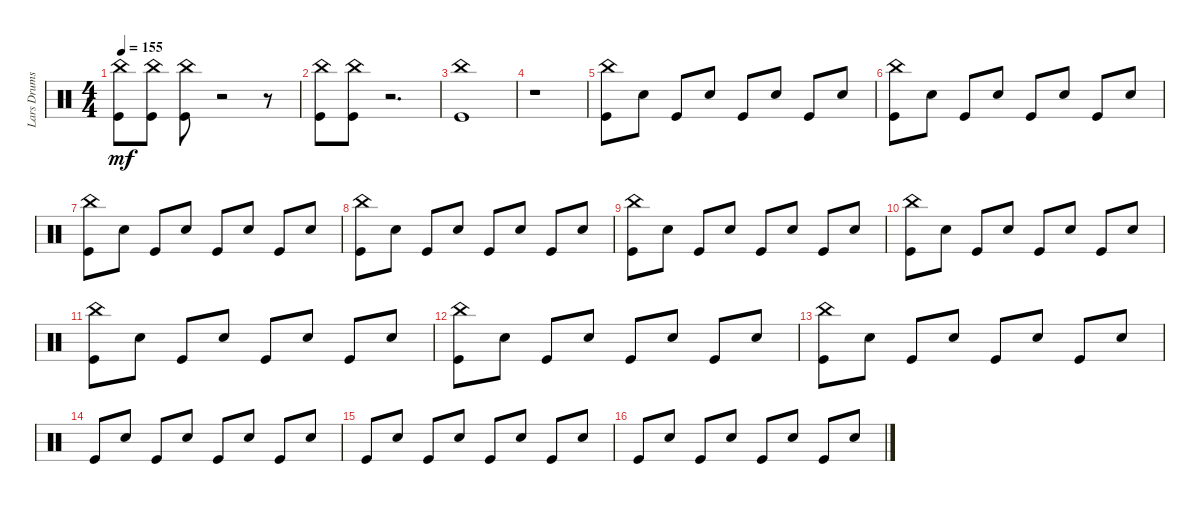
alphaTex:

\track ("Lars Drums" "Lars Drums") {instrument percussion}
\staff {score}
\articulation defaults
\ts (4 4)
\tempo 155
\clef neutral
\ks c
("Kick (hit)" "China (hit)").8{dy mf} ("Kick (hit)" "China (hit)").8 ("Kick (hit)" "China (hit)").8 r.2 r.8 |
("Kick (hit)" "China (hit)").8 ("Kick (hit)" "China (hit)").8 r.2{d} |
("Kick (hit)" "China (hit)").1 |
r.1 |
("Kick (hit)" "China (hit)").8 "Snare (hit) 2".8 "Kick (hit)".8 "Snare (hit) 2".8 "Kick (hit)".8 "Snare (hit) 2".8 "Kick (hit)".8 "Snare (hit) 2".8 |
("Kick (hit)" "China (hit)").8 "Snare (hit) 2".8 "Kick (hit)".8 "Snare (hit) 2".8 "Kick (hit)".8 "Snare (hit) 2".8 "Kick (hit)".8 "Snare (hit) 2".8 |
("Kick (hit)" "China (hit)").8 "Snare (hit) 2".8 "Kick (hit)".8 "Snare (hit) 2".8 "Kick (hit)".8 "Snare (hit) 2".8 "Kick (hit)".8 "Snare (hit) 2".8 |
("Kick (hit)" "China (hit)").8 "Snare (hit) 2".8 "Kick (hit)".8 "Snare (hit) 2".8 "Kick (hit)".8 "Snare (hit) 2".8 "Kick (hit)".8 "Snare (hit) 2".8 |
("Kick (hit)" "China (hit)").8 "Snare (hit) 2".8 "Kick (hit)".8 "Snare (hit) 2".8 "Kick (hit)".8 "Snare (hit) 2".8 "Kick (hit)".8 "Snare (hit) 2".8 |
("Kick (hit)" "China (hit)").8 "Snare (hit) 2".8 "Kick (hit)".8 "Snare (hit) 2".8 "Kick (hit)".8 "Snare (hit) 2".8 "Kick (hit)".8 "Snare (hit) 2".8 |
("Kick (hit)" "China (hit)").8 "Snare (hit) 2".8 "Kick (hit)".8 "Snare (hit) 2".8 "Kick (hit)".8 "Snare (hit) 2".8 "Kick (hit)".8 "Snare (hit) 2".8 |
("Kick (hit)" "China (hit)").8 "Snare (hit) 2".8 "Kick (hit)".8 "Snare (hit) 2".8 "Kick (hit)".8 "Snare (hit) 2".8 "Kick (hit)".8 "Snare (hit) 2".8 |
("Kick (hit)" "China (hit)").8 "Snare (hit) 2".8 "Kick (hit)".8 "Snare (hit) 2".8 "Kick (hit)".8 "Snare (hit) 2".8 "Kick (hit)".8 "Snare (hit) 2".8 |
"Kick (hit)".8 "Snare (hit) 2".8 "Kick (hit)".8 "Snare (hit) 2".8 "Kick (hit)".8 "Snare (hit) 2".8 "Kick (hit)".8 "Snare (hit) 2".8 |
"Kick (hit)".8 "Snare (hit) 2".8 "Kick (hit)".8 "Snare (hit) 2".8 "Kick (hit)".8 "Snare (hit) 2".8 "Kick (hit)".8 "Snare (hit) 2".8 |
"Kick (hit)".8 "Snare (hit) 2".8 "Kick (hit)".8 "Snare (hit) 2".8 "Kick (hit)".8 "Snare (hit) 2".8 "Kick (hit)".8 "Snare (hit) 2".8
